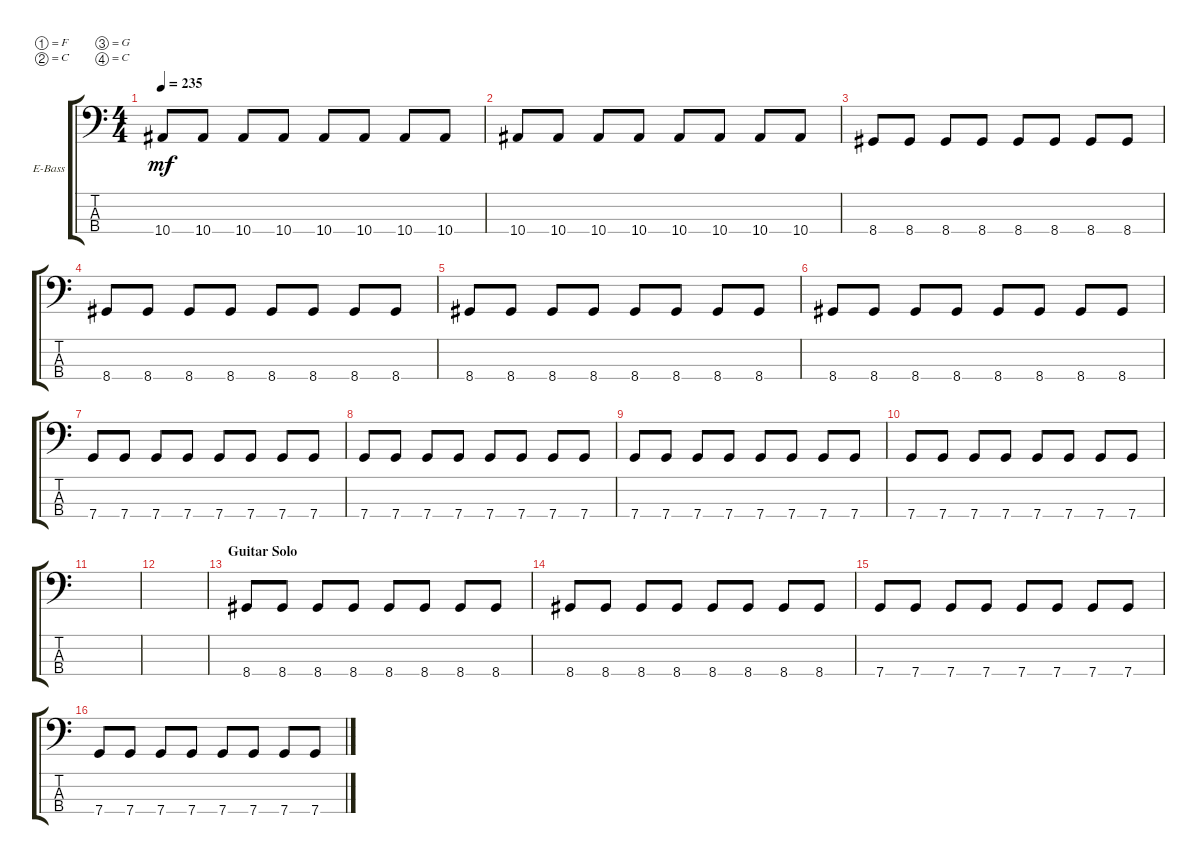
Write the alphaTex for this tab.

\defaultSystemsLayout 4
\bracketExtendMode groupsimilarinstruments
\firstSystemTrackNameOrientation horizontal
\otherSystemsTrackNameOrientation horizontal
\track ("Electric Bass" "E-Bass") {instrument electricbassfinger}
\staff {score tabs}
\tuning (F2 C2 G1 C1)
\ts (4 4)
\tempo 235
\clef f4
\scale
0.333333
\ks c
10.4.8{dy mf} 10.4.8 10.4.8 10.4.8 10.4.8 10.4.8 10.4.8 10.4.8 |
\scale
0.333333 10.4.8 10.4.8 10.4.8 10.4.8 10.4.8 10.4.8 10.4.8 10.4.8 |
\scale
0.333333 8.4.8 8.4.8 8.4.8 8.4.8 8.4.8 8.4.8 8.4.8 8.4.8 |
\scale
0.333333 8.4.8 8.4.8 8.4.8 8.4.8 8.4.8 8.4.8 8.4.8 8.4.8 |
\scale
0.333333 8.4.8 8.4.8 8.4.8 8.4.8 8.4.8 8.4.8 8.4.8 8.4.8 |
\scale
0.333333 8.4.8 8.4.8 8.4.8 8.4.8 8.4.8 8.4.8 8.4.8 8.4.8 |
\scale
0.333333 7.4.8 7.4.8 7.4.8 7.4.8 7.4.8 7.4.8 7.4.8 7.4.8 |
\scale
0.333333 7.4.8 7.4.8 7.4.8 7.4.8 7.4.8 7.4.8 7.4.8 7.4.8 |
\scale
0.333333 7.4.8 7.4.8 7.4.8 7.4.8 7.4.8 7.4.8 7.4.8 7.4.8 |
\scale
0.333333 7.4.8 7.4.8 7.4.8 7.4.8 7.4.8 7.4.8 7.4.8 7.4.8 |
\scale
0.333333 |
\scale
0.333333 |
\section ("" "Guitar Solo")
\scale
0.333333 8.4.8 8.4.8 8.4.8 8.4.8 8.4.8 8.4.8 8.4.8 8.4.8 |
\scale
0.333333 8.4.8 8.4.8 8.4.8 8.4.8 8.4.8 8.4.8 8.4.8 8.4.8 |
\scale
0.333333 7.4.8 7.4.8 7.4.8 7.4.8 7.4.8 7.4.8 7.4.8 7.4.8 |
\scale
0.333333 7.4.8 7.4.8 7.4.8 7.4.8 7.4.8 7.4.8 7.4.8 7.4.8
